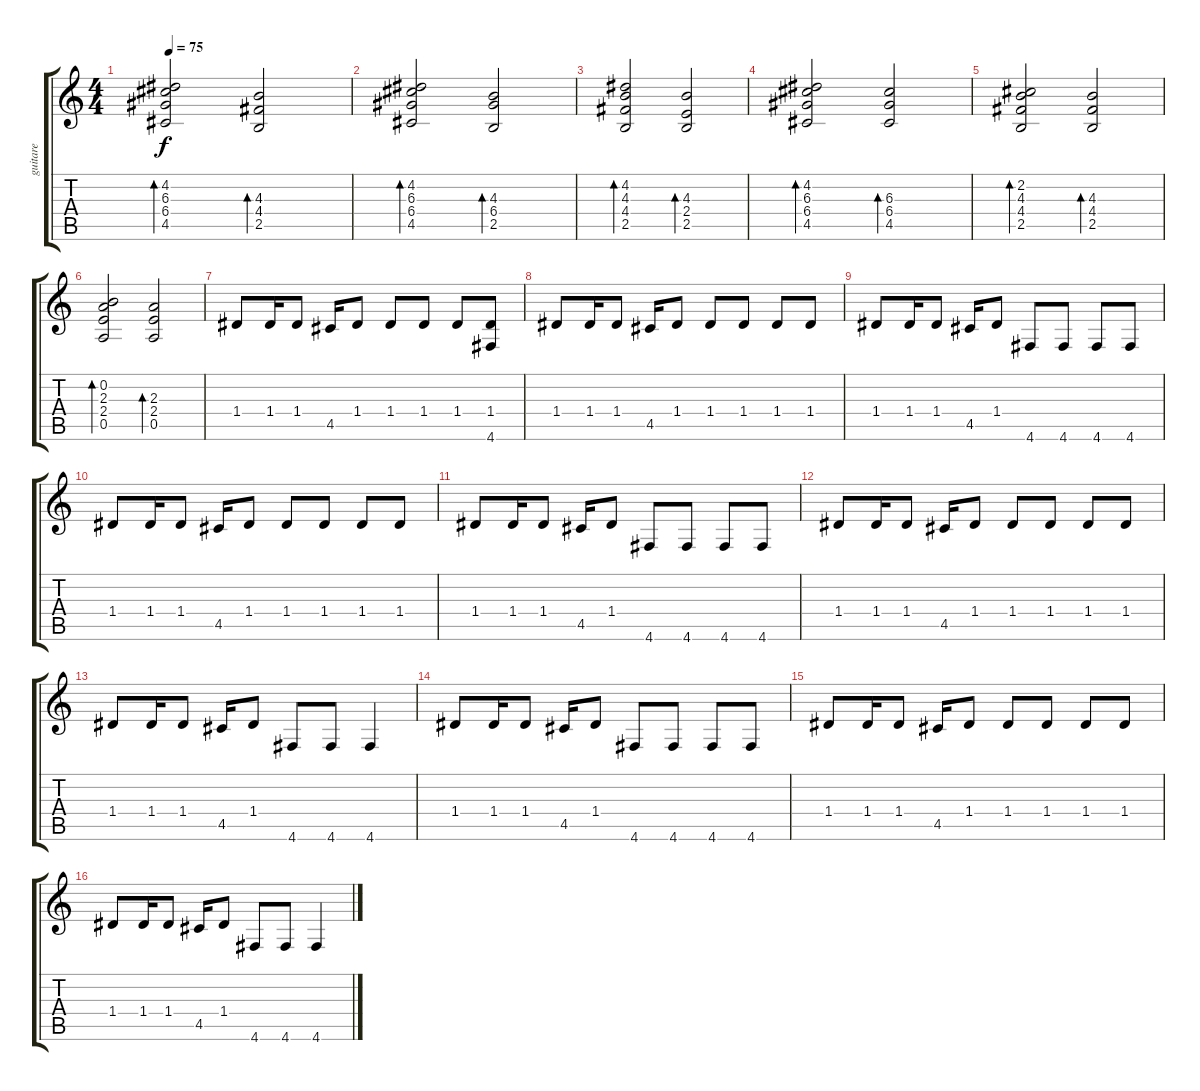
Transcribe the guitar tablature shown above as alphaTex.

\track ("guitare" "guitare") {instrument acousticguitarsteel}
\staff {score tabs}
\tuning (E4 B3 G3 D3 A2 D2) {hide}
\ts (4 4)
\tempo 75
\clef g2
\ks c
(4.2 6.3 6.4 4.5).2{bd 480 dy f} (4.3 4.4 2.5).2{bd 480} |
(4.2 6.3 6.4 4.5).2{bd 480} (4.3 6.4 2.5).2{bd 480} |
(4.2 4.3 4.4 2.5).2{bd 480} (4.3 2.4 2.5).2{bd 480} |
(4.2 6.3 6.4 4.5).2{bd 480} (6.3 6.4 4.5).2{bd 480} |
(2.2 4.3 4.4 2.5).2{bd 480} (4.3 4.4 2.5).2{bd 480} |
(0.2 2.3 2.4 0.5).2{bd 480} (2.3 2.4 0.5).2{bd 480} |
1.4.8 1.4.16 1.4.8 4.5.16 1.4.8 1.4.8 1.4.8 1.4.8 (1.4 4.6).8 |
1.4.8 1.4.16 1.4.8 4.5.16 1.4.8 1.4.8 1.4.8 1.4.8 1.4.8 |
1.4.8 1.4.16 1.4.8 4.5.16 1.4.8 4.6.8 4.6.8 4.6.8 4.6.8 |
1.4.8 1.4.16 1.4.8 4.5.16 1.4.8 1.4.8 1.4.8 1.4.8 1.4.8 |
1.4.8 1.4.16 1.4.8 4.5.16 1.4.8 4.6.8 4.6.8 4.6.8 4.6.8 |
1.4.8 1.4.16 1.4.8 4.5.16 1.4.8 1.4.8 1.4.8 1.4.8 1.4.8 |
1.4.8 1.4.16 1.4.8 4.5.16 1.4.8 4.6.8 4.6.8 4.6.4 |
1.4.8 1.4.16 1.4.8 4.5.16 1.4.8 4.6.8 4.6.8 4.6.8 4.6.8 |
1.4.8 1.4.16 1.4.8 4.5.16 1.4.8 1.4.8 1.4.8 1.4.8 1.4.8 |
1.4.8 1.4.16 1.4.8 4.5.16 1.4.8 4.6.8 4.6.8 4.6.4
